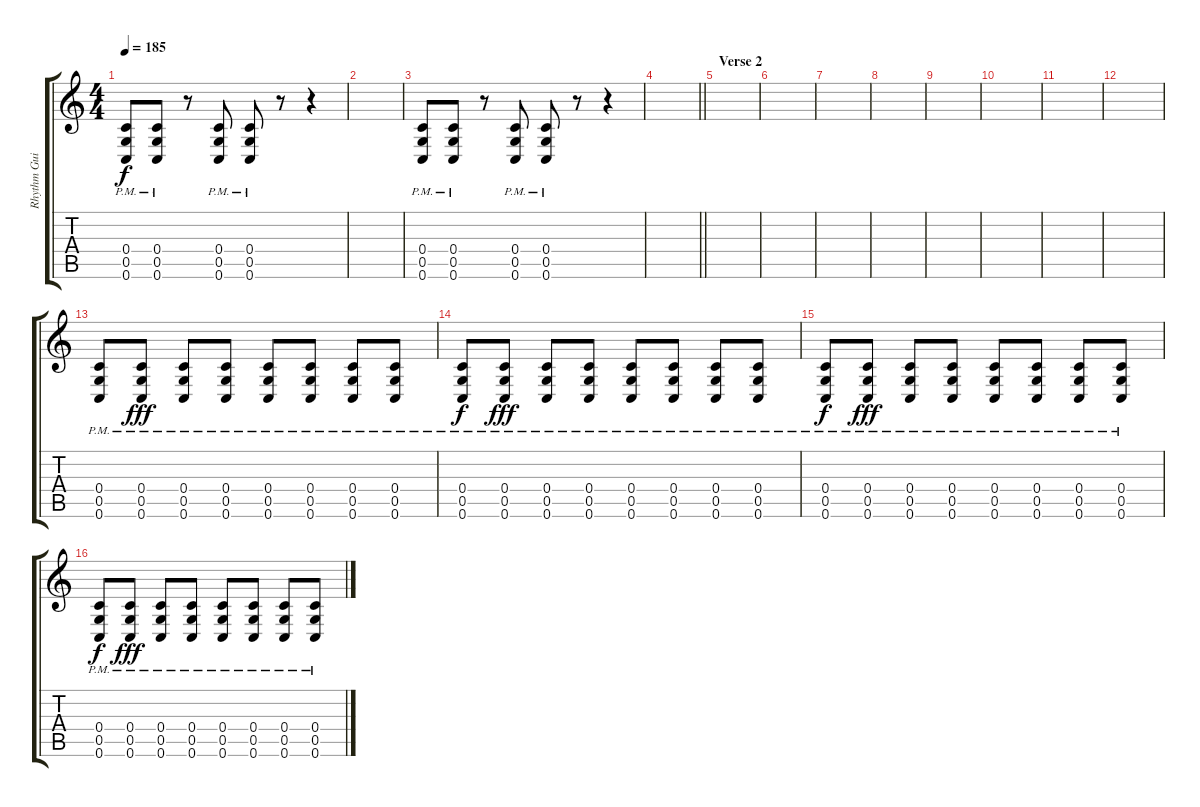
\track ("Rhythm Guitar" "Rhythm Gui") {instrument overdrivenguitar}
\staff {score tabs}
\tuning (D4 A3 F3 C3 G2 C2) {hide}
\ts (4 4)
\tempo 185
\clef g2
\ks c
(0.4{pm} 0.5{pm} 0.6{pm}).8{dy f} (0.4{pm} 0.5{pm} 0.6{pm}).8 r.8 (0.4{pm} 0.5{pm} 0.6{pm}).8 (0.4{pm} 0.5{pm} 0.6{pm}).8 r.8 r.4 |
|
(0.4{pm} 0.5{pm} 0.6{pm}).8 (0.4{pm} 0.5{pm} 0.6{pm}).8 r.8 (0.4{pm} 0.5{pm} 0.6{pm}).8 (0.4{pm} 0.5{pm} 0.6{pm}).8 r.8 r.4 |
\barLineRight lightlight
|
\section ("" "Verse 2")
|
|
|
|
|
|
|
|
(0.4{pm} 0.5{pm} 0.6{pm}).8 (0.4{pm} 0.5{pm} 0.6{pm}).8{dy fff} (0.4{pm} 0.5{pm} 0.6{pm}).8 (0.4{pm} 0.5{pm} 0.6{pm}).8 (0.4{pm} 0.5{pm} 0.6{pm}).8 (0.4{pm} 0.5{pm} 0.6{pm}).8 (0.4{pm} 0.5{pm} 0.6{pm}).8 (0.4{pm} 0.5{pm} 0.6{pm}).8 |
(0.4{pm} 0.5{pm} 0.6{pm}).8{dy f} (0.4{pm} 0.5{pm} 0.6{pm}).8{dy fff} (0.4{pm} 0.5{pm} 0.6{pm}).8 (0.4{pm} 0.5{pm} 0.6{pm}).8 (0.4{pm} 0.5{pm} 0.6{pm}).8 (0.4{pm} 0.5{pm} 0.6{pm}).8 (0.4{pm} 0.5{pm} 0.6{pm}).8 (0.4{pm} 0.5{pm} 0.6{pm}).8 |
(0.4{pm} 0.5{pm} 0.6{pm}).8{dy f} (0.4{pm} 0.5{pm} 0.6{pm}).8{dy fff} (0.4{pm} 0.5{pm} 0.6{pm}).8 (0.4{pm} 0.5{pm} 0.6{pm}).8 (0.4{pm} 0.5{pm} 0.6{pm}).8 (0.4{pm} 0.5{pm} 0.6{pm}).8 (0.4{pm} 0.5{pm} 0.6{pm}).8 (0.4{pm} 0.5{pm} 0.6{pm}).8 |
(0.4{pm} 0.5{pm} 0.6{pm}).8{dy f} (0.4{pm} 0.5{pm} 0.6{pm}).8{dy fff} (0.4{pm} 0.5{pm} 0.6{pm}).8 (0.4{pm} 0.5{pm} 0.6{pm}).8 (0.4{pm} 0.5{pm} 0.6{pm}).8 (0.4{pm} 0.5{pm} 0.6{pm}).8 (0.4{pm} 0.5{pm} 0.6{pm}).8 (0.4{pm} 0.5{pm} 0.6{pm}).8
